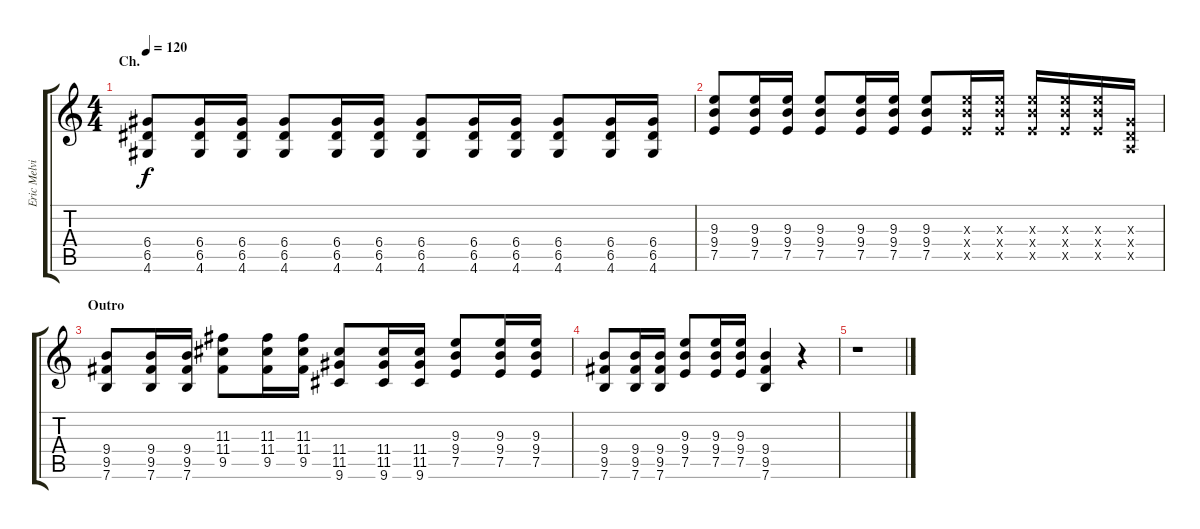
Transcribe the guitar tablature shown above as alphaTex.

\track ("Eric Melvin" "Eric Melvi") {instrument overdrivenguitar}
\staff {score tabs}
\tuning (E4 B3 G3 D3 A2 E2) {hide}
\ts (4 4)
\section ("" "Ch.")
\tempo 120
\clef g2
\ks c
(6.4 6.5 4.6).8{dy f} (6.4 6.5 4.6).16 (6.4 6.5 4.6).16 (6.4 6.5 4.6).8 (6.4 6.5 4.6).16 (6.4 6.5 4.6).16 (6.4 6.5 4.6).8 (6.4 6.5 4.6).16 (6.4 6.5 4.6).16 (6.4 6.5 4.6).8 (6.4 6.5 4.6).16 (6.4 6.5 4.6).16 |
(9.3 9.4 7.5).8 (9.3 9.4 7.5).16 (9.3 9.4 7.5).16 (9.3 9.4 7.5).8 (9.3 9.4 7.5).16 (9.3 9.4 7.5).16 (9.3 9.4 7.5).8 (9.3{x} 9.4{x} 7.5{x}).16 (9.3{x} 9.4{x} 7.5{x}).16 (9.3{x} 9.4{x} 7.5{x}).16 (9.3{x} 9.4{x} 7.5{x}).16 (9.3{x} 9.4{x} 7.5{x}).16 (0.3{x} 0.4{x} 0.5{x}).16 |
\section ("" "Outro")
(9.4 9.5 7.6).8 (9.4 9.5 7.6).16 (9.4 9.5 7.6).16 (11.3 11.4 9.5).8 (11.3 11.4 9.5).16 (11.3 11.4 9.5).16 (11.4 11.5 9.6).8 (11.4 11.5 9.6).16 (11.4 11.5 9.6).16 (9.3 9.4 7.5).8 (9.3 9.4 7.5).16 (9.3 9.4 7.5).16 |
(9.4 9.5 7.6).8 (9.4 9.5 7.6).16 (9.4 9.5 7.6).16 (9.3 9.4 7.5).8 (9.3 9.4 7.5).16 (9.3 9.4 7.5).16 (9.4 9.5 7.6).4 r.4 |
r.1
